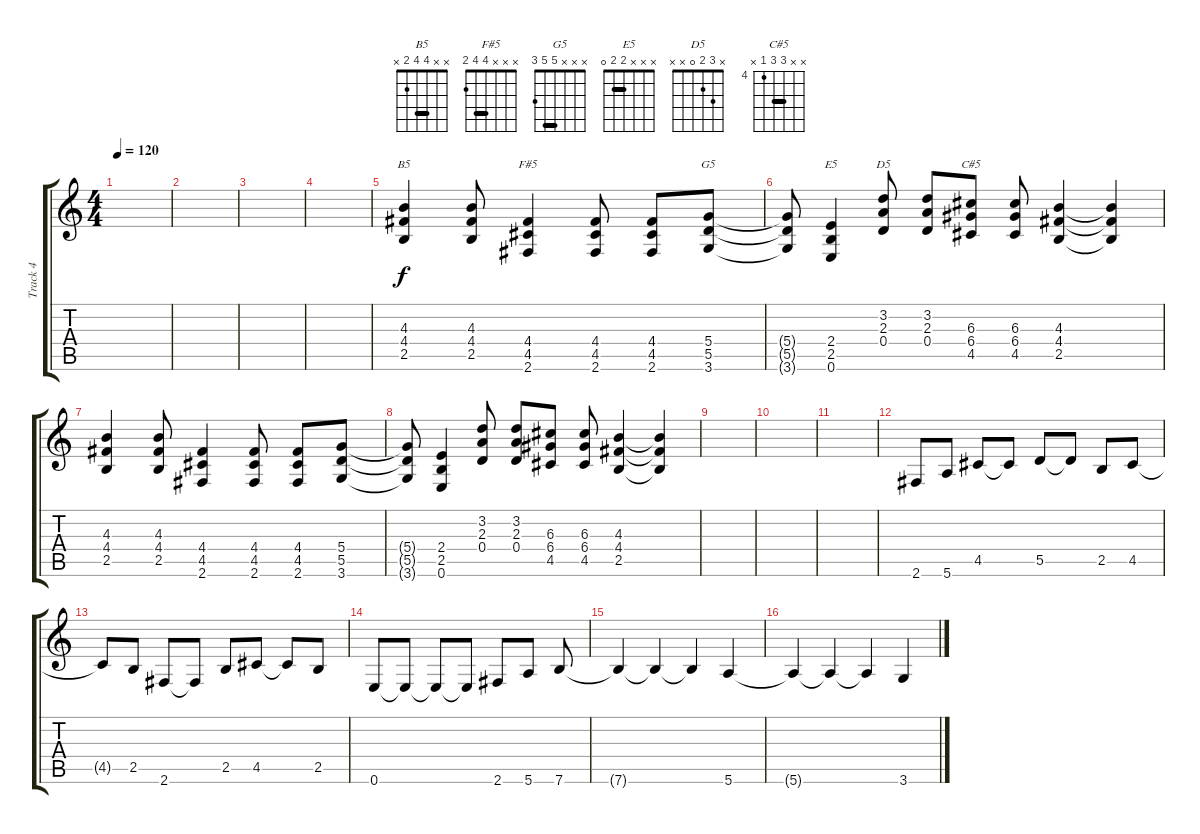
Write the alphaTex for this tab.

\track ("Track 4" "Track 4") {instrument distortionguitar}
\staff {score tabs}
\tuning (E4 B3 G3 D3 A2 E2) {hide}
\chord ("B5" x x 4 4 2 x) {barre 4}
\chord ("F#5" x x x 4 4 2) {barre 4}
\chord ("G5" x x x 5 5 3) {barre 5}
\chord ("E5" x x x 2 2 0) {barre 2}
\chord ("D5" x 3 2 0 x x)
\chord ("C#5" x x 6 6 4 x) {firstfret 4 barre 6}
\ts (4 4)
\tempo 120
\clef g2
\ks c
|
|
|
|
(4.3 4.4 2.5).4{ch "B5"} (4.3 4.4 2.5).8 (4.4 4.5 2.6).4{ch "F#5"} (4.4 4.5 2.6).8 (4.4 4.5 2.6).8 (5.4 5.5 3.6).8{ch "G5"} |
(5.4{t} 5.5{t} 3.6{t}).8 (2.4 2.5 0.6).4{ch "E5"} (3.2 2.3 0.4).8{ch "D5"} (3.2 2.3 0.4).8 (6.3 6.4 4.5).8{ch "C#5"} (6.3 6.4 4.5).8 (4.3 4.4 2.5).4 (4.3{t} 4.4{t} 2.5{t}).4 |
(4.3 4.4 2.5).4 (4.3 4.4 2.5).8 (4.4 4.5 2.6).4 (4.4 4.5 2.6).8 (4.4 4.5 2.6).8 (5.4 5.5 3.6).8 |
(5.4{t} 5.5{t} 3.6{t}).8 (2.4 2.5 0.6).4 (3.2 2.3 0.4).8 (3.2 2.3 0.4).8 (6.3 6.4 4.5).8 (6.3 6.4 4.5).8 (4.3 4.4 2.5).4 (4.3{t} 4.4{t} 2.5{t}).4 |
|
|
|
2.6.8 5.6.8 4.5.8 4.5{t}.8 5.5.8 5.5{t}.8 2.5.8 4.5.8 |
4.5{t}.8 2.5.8 2.6.8 2.6{t}.8 2.5.8 4.5.8 4.5{t}.8 2.5.8 |
0.6.8 0.6{t}.8 0.6{t}.8 0.6{t}.8 2.6.8 5.6.8 7.6.8 |
7.6{t}.4 7.6{t}.4 7.6{t}.4 5.6.4 |
5.6{t}.4 5.6{t}.4 5.6{t}.4 3.6.4
